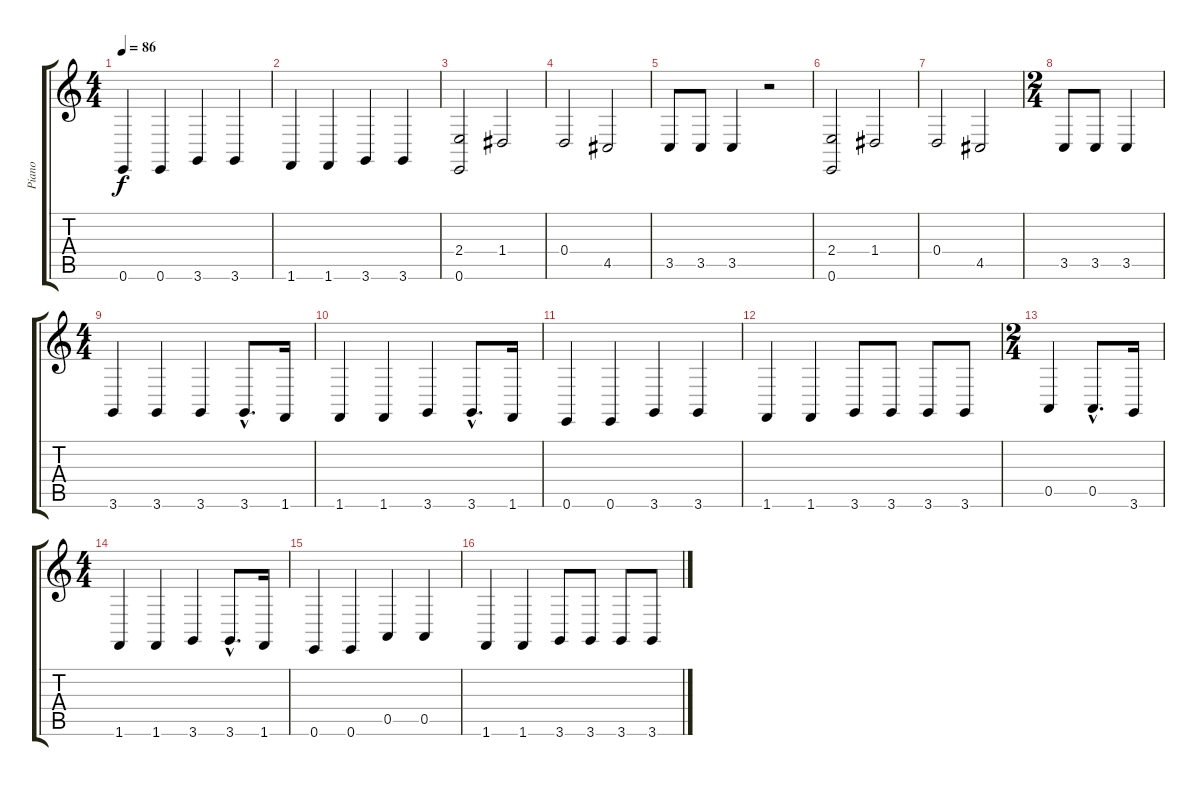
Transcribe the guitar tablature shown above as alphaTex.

\track ("Piano" "Piano") {instrument acousticgrandpiano}
\staff {score tabs}
\tuning (E4 B3 G3 D3 A2 E2) {hide}
\ts (4 4)
\tempo 86
\clef g2
\ks c
0.6.4{dy f} 0.6.4 3.6.4 3.6.4 |
1.6.4 1.6.4 3.6.4 3.6.4 |
(2.4 0.6).2 1.4.2 |
0.4.2 4.5.2 |
3.5.8 3.5.8 3.5.4 r.2 |
(2.4 0.6).2 1.4.2 |
0.4.2 4.5.2 |
\ts (2 4)
3.5.8 3.5.8 3.5.4 |
\ts (4 4)
3.6.4 3.6.4 3.6.4 3.6{hac}.8{d} 1.6.16 |
1.6.4 1.6.4 3.6.4 3.6{hac}.8{d} 1.6.16 |
0.6.4 0.6.4 3.6.4 3.6.4 |
1.6.4 1.6.4 3.6.8 3.6.8 3.6.8 3.6.8 |
\ts (2 4)
0.5.4 0.5{hac}.8{d} 3.6.16 |
\ts (4 4)
1.6.4 1.6.4 3.6.4 3.6{hac}.8{d} 1.6.16 |
0.6.4 0.6.4 0.5.4 0.5.4 |
1.6.4 1.6.4 3.6.8 3.6.8 3.6.8 3.6.8
